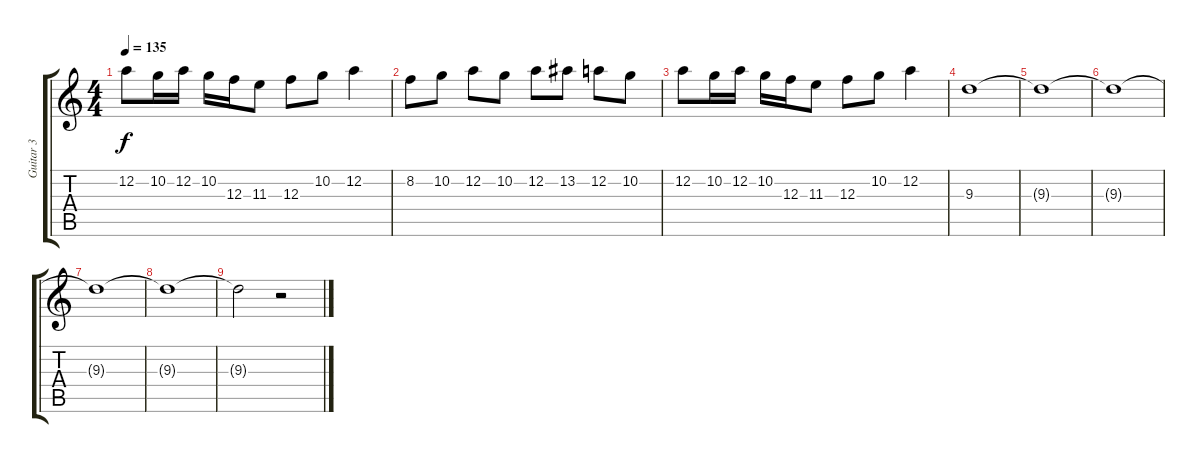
\track ("Guitar 3" "Guitar 3") {instrument overdrivenguitar}
\staff {score tabs}
\tuning (D4 A3 F3 C3 G2 D2) {hide}
\ts (4 4)
\tempo 135
\clef g2
\ks c
12.2.8{dy f} 10.2.16 12.2.16 10.2.16 12.3.16 11.3.8 12.3.8 10.2.8 12.2.4 |
8.2.8 10.2.8 12.2.8 10.2.8 12.2.8 13.2.8 12.2.8 10.2.8 |
12.2.8 10.2.16 12.2.16 10.2.16 12.3.16 11.3.8 12.3.8 10.2.8 12.2.4 |
9.3.1 |
9.3{t}.1 |
9.3{t}.1 |
9.3{t}.1 |
9.3{t}.1 |
9.3{t}.2 r.2
